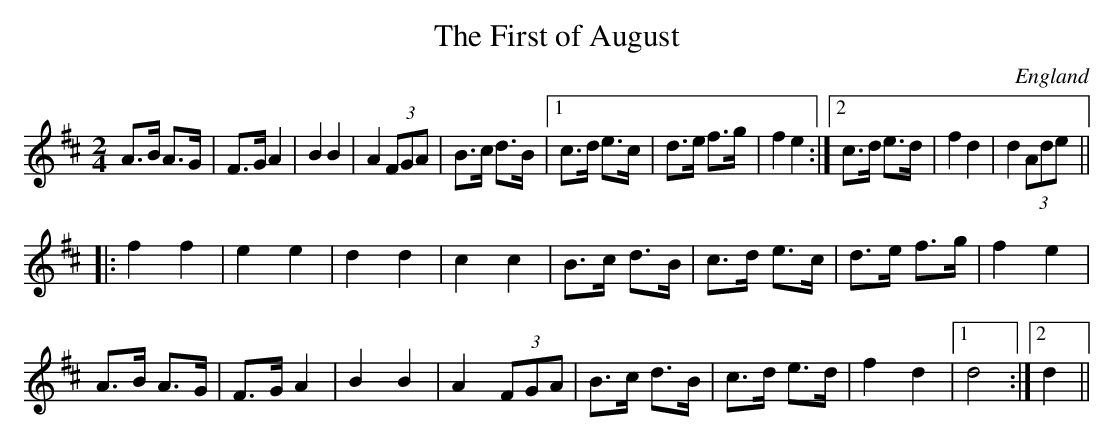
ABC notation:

X:1
T:First of August, The
O:England
M:2/4
L:1/8
K:D
A>B A>G|F>G A2|B2 B2|A2 (3FGA|B>c d>B \
|1 c>d e>c|d>e f>g|f2 e2 \
:|2 c>d e>d|f2 d2|d2 (3Ade||
|:f2 f2|e2 e2|d2 d2|c2 c2|\
B>c d>B|c>d e>c|d>e f>g|f2 e2|
A>B A>G|F>G A2|B2 B2|A2 (3FGA|\
B>c d>B|c>d e>d|f2 d2|1 d4 :|2 d2||
